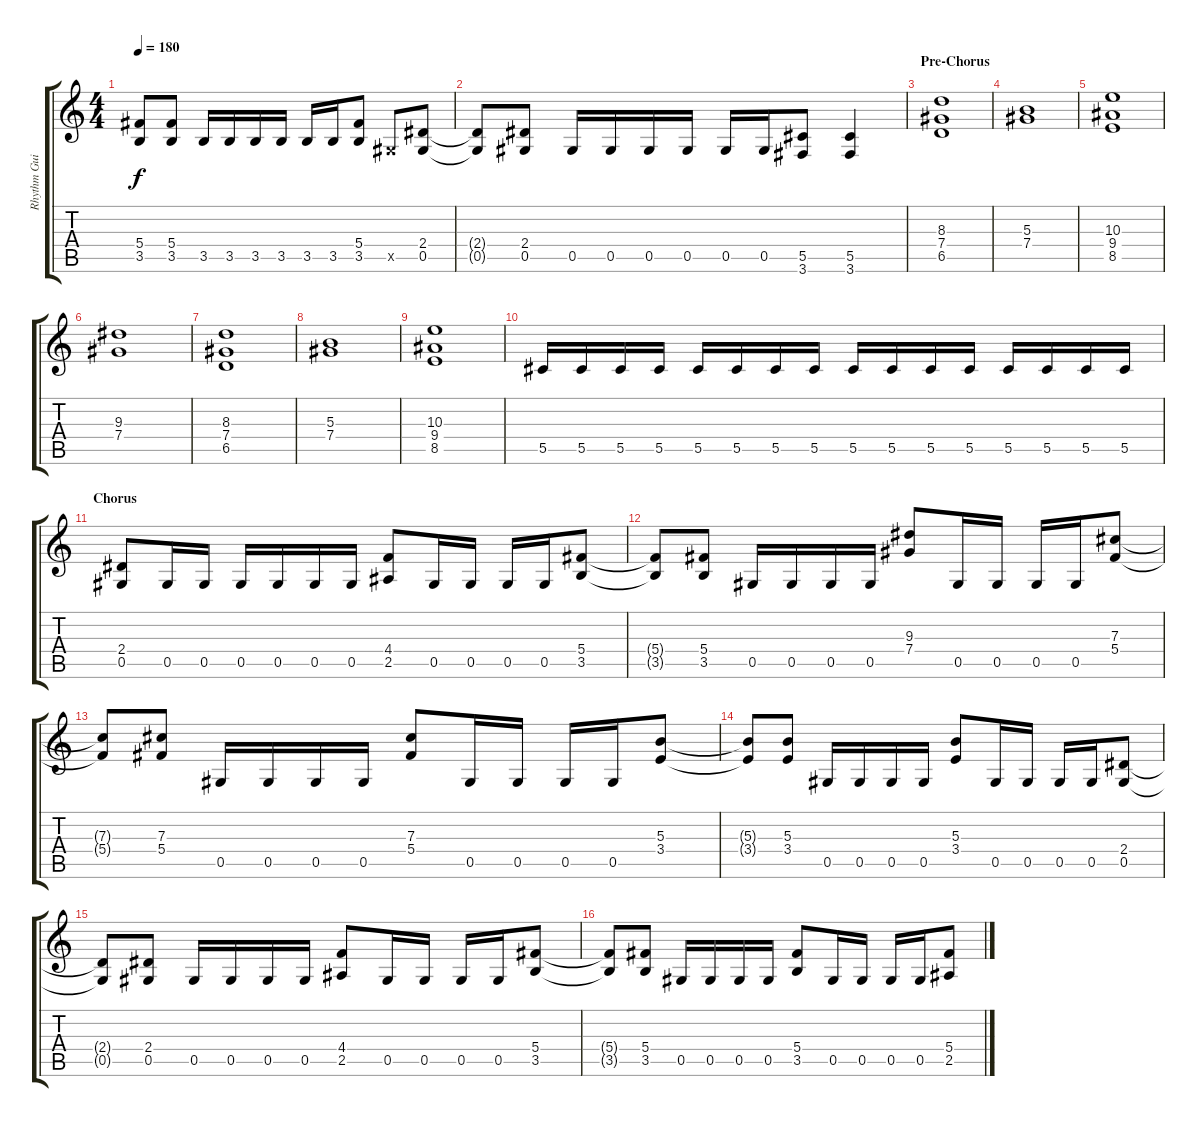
\track ("Rhythm Guitar" "Rhythm Gui") {instrument distortionguitar}
\staff {score tabs}
\tuning (Eb4 Bb3 Gb3 Db3 Ab2 Eb2) {hide}
\ts (4 4)
\tempo 180
\clef g2
\ks c
(5.4{t} 3.5{t}).8{dy f} (5.4 3.5).8 3.5.16 3.5.16 3.5.16 3.5.16 3.5.16 3.5.16 (5.4 3.5).8 0.5{x}.8 (2.4 0.5).8 |
(2.4{t} 0.5{t}).8 (2.4 0.5).8 0.5.16 0.5.16 0.5.16 0.5.16 0.5.16 0.5.16 (5.5 3.6).8 (5.5 3.6).4 |
\section ("" "Pre-Chorus")
(8.3 7.4 6.5).1 |
(5.3 7.4).1 |
(10.3 9.4 8.5).1 |
(9.3 7.4).1 |
(8.3 7.4 6.5).1 |
(5.3 7.4).1 |
(10.3 9.4 8.5).1 |
5.5.16 5.5.16 5.5.16 5.5.16 5.5.16 5.5.16 5.5.16 5.5.16 5.5.16 5.5.16 5.5.16 5.5.16 5.5.16 5.5.16 5.5.16 5.5.16 |
\section ("" "Chorus")
(2.4 0.5).8 0.5.16 0.5.16 0.5.16 0.5.16 0.5.16 0.5.16 (4.4 2.5).8 0.5.16 0.5.16 0.5.16 0.5.16 (5.4 3.5).8 |
(5.4{t} 3.5{t}).8 (5.4 3.5).8 0.5.16 0.5.16 0.5.16 0.5.16 (9.3 7.4).8 0.5.16 0.5.16 0.5.16 0.5.16 (7.3 5.4).8 |
(7.3{t} 5.4{t}).8 (7.3 5.4).8 0.5.16 0.5.16 0.5.16 0.5.16 (7.3 5.4).8 0.5.16 0.5.16 0.5.16 0.5.16 (5.3 3.4).8 |
(5.3{t} 3.4{t}).8 (5.3 3.4).8 0.5.16 0.5.16 0.5.16 0.5.16 (5.3 3.4).8 0.5.16 0.5.16 0.5.16 0.5.16 (2.4 0.5).8 |
(2.4{t} 0.5{t}).8 (2.4 0.5).8 0.5.16 0.5.16 0.5.16 0.5.16 (4.4 2.5).8 0.5.16 0.5.16 0.5.16 0.5.16 (5.4 3.5).8 |
(5.4{t} 3.5{t}).8 (5.4 3.5).8 0.5.16 0.5.16 0.5.16 0.5.16 (5.4 3.5).8 0.5.16 0.5.16 0.5.16 0.5.16 (5.4 2.5).8
